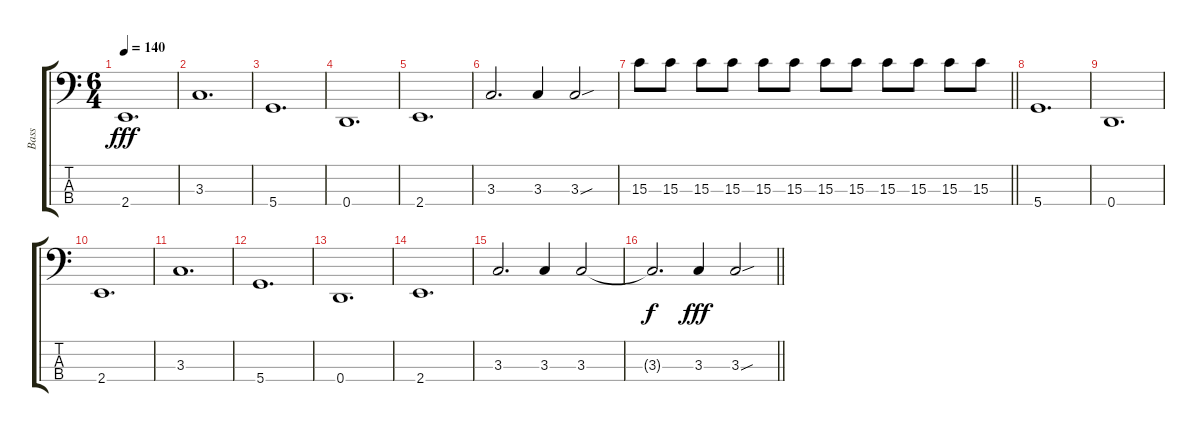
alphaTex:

\track ("Bass" "Bass") {instrument electricbassfinger}
\staff {score tabs}
\tuning (G2 D2 A1 D1) {hide}
\ts (6 4)
\tempo 140
\clef f4
\ks c
2.4.1{d dy fff} |
3.3.1{d} |
5.4.1{d} |
0.4.1{d} |
2.4.1{d} |
3.3.2{d} 3.3.4 3.3{sou}.2 |
\barLineRight lightlight
15.3.8 15.3.8 15.3.8 15.3.8 15.3.8 15.3.8 15.3.8 15.3.8 15.3.8 15.3.8 15.3.8 15.3.8 |
5.4.1{d} |
0.4.1{d} |
2.4.1{d} |
3.3.1{d} |
5.4.1{d} |
0.4.1{d} |
2.4.1{d} |
3.3.2{d} 3.3.4 3.3.2 |
\barLineRight lightlight
3.3{t}.2{d dy f} 3.3.4{dy fff} 3.3{sou}.2
